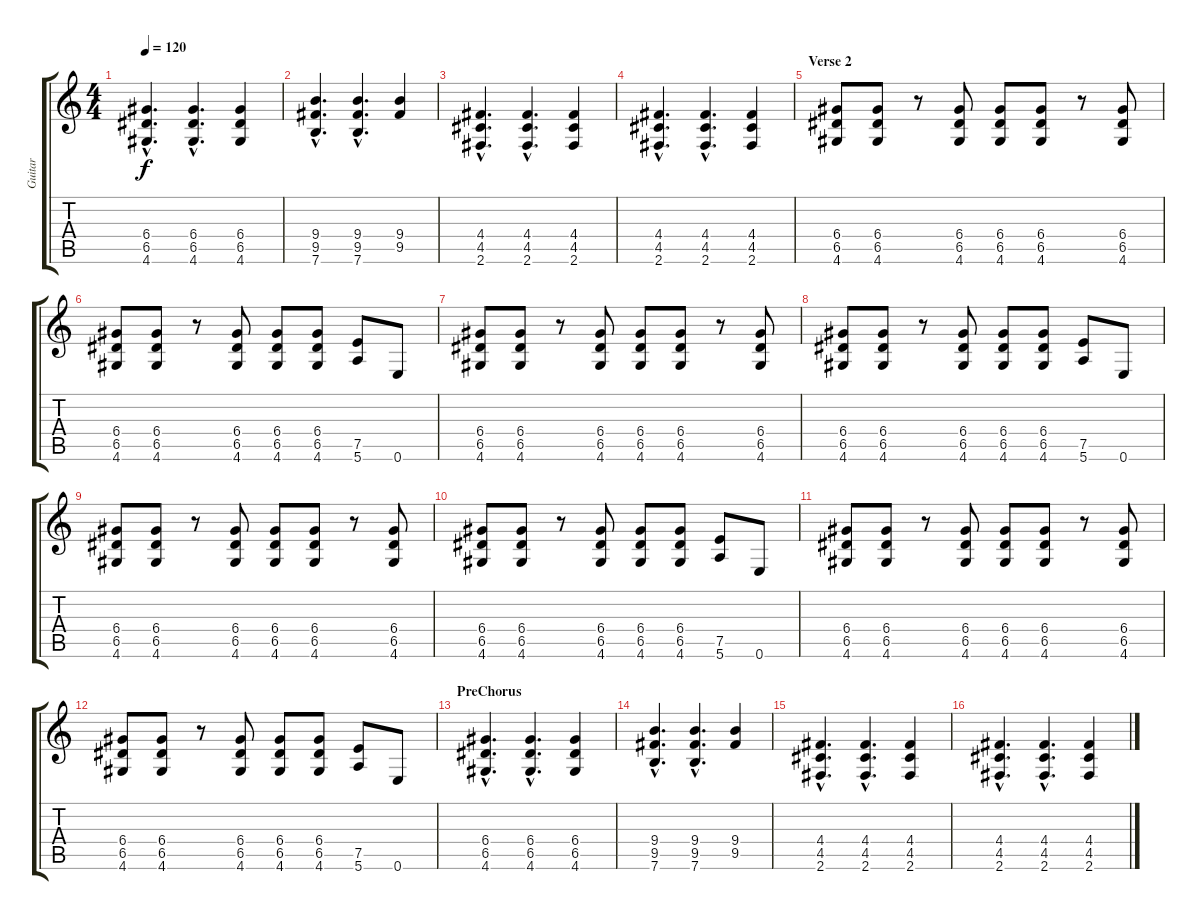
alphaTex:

\track ("Guitar" "Guitar") {instrument distortionguitar}
\staff {score tabs}
\tuning (E4 B3 G3 D3 A2 E2) {hide}
\ts (4 4)
\tempo 120
\clef g2
\ks c
(6.4{hac} 6.5{hac} 4.6{hac}).4{d dy f} (6.4{hac} 6.5{hac} 4.6{hac}).4{d} (6.4 6.5 4.6).4 |
(9.4{hac} 9.5{hac} 7.6{hac}).4{d} (9.4{hac} 9.5{hac} 7.6{hac}).4{d} (9.4 9.5).4 |
(4.4{hac} 4.5{hac} 2.6{hac}).4{d} (4.4{hac} 4.5{hac} 2.6{hac}).4{d} (4.4 4.5 2.6).4 |
(4.4{hac} 4.5{hac} 2.6{hac}).4{d} (4.4{hac} 4.5{hac} 2.6{hac}).4{d} (4.4 4.5 2.6).4 |
\section ("" "Verse 2")
(6.4 6.5 4.6).8 (6.4 6.5 4.6).8 r.8 (6.4 6.5 4.6).8 (6.4 6.5 4.6).8 (6.4 6.5 4.6).8 r.8 (6.4 6.5 4.6).8 |
(6.4 6.5 4.6).8 (6.4 6.5 4.6).8 r.8 (6.4 6.5 4.6).8 (6.4 6.5 4.6).8 (6.4 6.5 4.6).8 (7.5 5.6).8 0.6.8 |
(6.4 6.5 4.6).8 (6.4 6.5 4.6).8 r.8 (6.4 6.5 4.6).8 (6.4 6.5 4.6).8 (6.4 6.5 4.6).8 r.8 (6.4 6.5 4.6).8 |
(6.4 6.5 4.6).8 (6.4 6.5 4.6).8 r.8 (6.4 6.5 4.6).8 (6.4 6.5 4.6).8 (6.4 6.5 4.6).8 (7.5 5.6).8 0.6.8 |
(6.4 6.5 4.6).8 (6.4 6.5 4.6).8 r.8 (6.4 6.5 4.6).8 (6.4 6.5 4.6).8 (6.4 6.5 4.6).8 r.8 (6.4 6.5 4.6).8 |
(6.4 6.5 4.6).8 (6.4 6.5 4.6).8 r.8 (6.4 6.5 4.6).8 (6.4 6.5 4.6).8 (6.4 6.5 4.6).8 (7.5 5.6).8 0.6.8 |
(6.4 6.5 4.6).8 (6.4 6.5 4.6).8 r.8 (6.4 6.5 4.6).8 (6.4 6.5 4.6).8 (6.4 6.5 4.6).8 r.8 (6.4 6.5 4.6).8 |
(6.4 6.5 4.6).8 (6.4 6.5 4.6).8 r.8 (6.4 6.5 4.6).8 (6.4 6.5 4.6).8 (6.4 6.5 4.6).8 (7.5 5.6).8 0.6.8 |
\section ("" "PreChorus")
(6.4{hac} 6.5{hac} 4.6{hac}).4{d} (6.4{hac} 6.5{hac} 4.6{hac}).4{d} (6.4 6.5 4.6).4 |
(9.4{hac} 9.5{hac} 7.6{hac}).4{d} (9.4{hac} 9.5{hac} 7.6{hac}).4{d} (9.4 9.5).4 |
(4.4{hac} 4.5{hac} 2.6{hac}).4{d} (4.4{hac} 4.5{hac} 2.6{hac}).4{d} (4.4 4.5 2.6).4 |
(4.4{hac} 4.5{hac} 2.6{hac}).4{d} (4.4{hac} 4.5{hac} 2.6{hac}).4{d} (4.4 4.5 2.6).4
